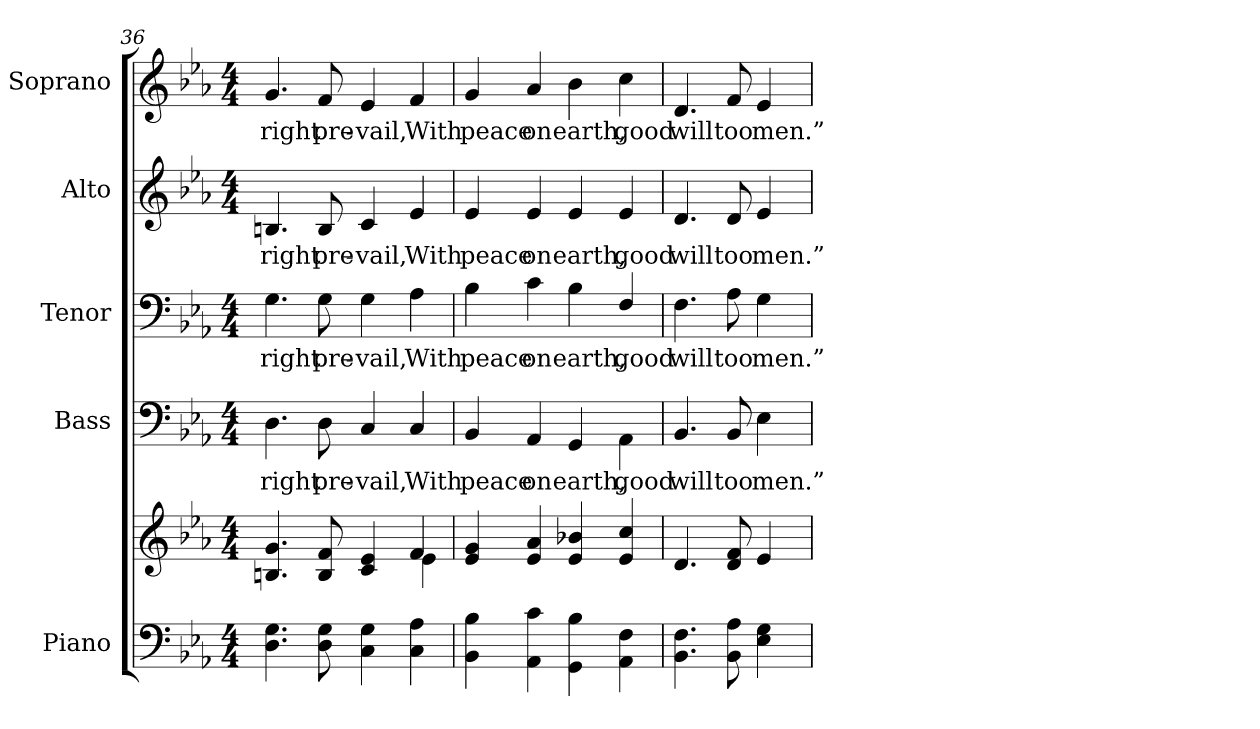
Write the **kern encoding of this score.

**kern	**kern	**kern	**text	**kern	**text	**kern	**text	**kern	**text
*part5	*part5	*part4	*part4	*part3	*part3	*part2	*part2	*part1	*part1
*staff6	*staff5	*staff4	*staff4	*staff3	*staff3	*staff2	*staff2	*staff1	*staff1
*I"Piano	*	*I"Bass	*	*I"Tenor	*	*I"Alto	*	*I"Soprano	*
*I'Pno.	*	*I'B.	*	*I'T.	*	*I'A.	*	*I'S.	*
*clefF4	*clefG2	*clefF4	*	*clefF4	*	*clefG2	*	*clefG2	*
*k[b-e-a-]	*k[b-e-a-]	*k[b-e-a-]	*	*k[b-e-a-]	*	*k[b-e-a-]	*	*k[b-e-a-]	*
*E-:	*E-:	*E-:	*	*E-:	*	*E-:	*	*E-:	*
*M4/4	*M4/4	*M4/4	*	*M4/4	*	*M4/4	*	*M4/4	*
=36	=36	=36	=36	=36	=36	=36	=36	=36	=36
*	*^	*	*	*	*	*	*	*	*
!	!	!	!	!LO:LY:b:color=#000000	!	!	!	!	!	!
!	!	!	!	!	!	!LO:LY:b:color=#000000	!	!	!	!
!	!	!	!	!	!	!	!	!LO:LY:b:color=#000000	!	!
!	!	!	!	!	!	!	!	!	!	!LO:LY:b:color=#000000
4.Di\ 4.Gi	4.Bni/ 4.gi	2ryy	4.Di\	right	4.Gi\	right	4.Bni/	right	4.gi/	right
!	!	!	!	!LO:LY:b:color=#000000	!	!	!	!	!	!
!	!	!	!	!	!	!LO:LY:b:color=#000000	!	!	!	!
!	!	!	!	!	!	!	!	!LO:LY:b:color=#000000	!	!
!	!	!	!	!	!	!	!	!	!	!LO:LY:b:color=#000000
8Di\ 8Gi	8Bi/ 8fi	.	8Di\	pre-	8Gi\	pre-	8Bi/	pre-	8fi/	pre-
!	!	!	!	!LO:LY:b:color=#000000	!	!	!	!	!	!
!	!	!	!	!	!	!LO:LY:b:color=#000000	!	!	!	!
!	!	!	!	!	!	!	!	!LO:LY:b:color=#000000	!	!
!	!	!	!	!	!	!	!	!	!	!LO:LY:b:color=#000000
4Ci\ 4Gi	4ci/ 4e-i	4ryy	4Ci/	-vail,	4Gi\	-vail,	4ci/	-vail,	4e-i/	-vail,
!	!	!	!	!LO:LY:b:color=#000000	!	!	!	!	!	!
!	!	!	!	!	!	!LO:LY:b:color=#000000	!	!	!	!
!	!	!	!	!	!	!	!	!LO:LY:b:color=#000000	!	!
!	!	!	!	!	!	!	!	!	!	!LO:LY:b:color=#000000
4Ci\ 4A-i	4fi/	4e-i\	4Ci/	With	4A-i\	With	4e-i/	With	4fi/	With
*	*v	*v	*	*	*	*	*	*	*	*
!!LO:PB:g=z
=37	=37	=37	=37	=37	=37	=37	=37	=37	=37
*	*^	*	*	*	*	*	*	*	*
!	!	!	!	!LO:LY:b:color=#000000	!	!	!	!	!	!
*	*v	*v	*	*	*	*	*	*	*	*
*	*^	*	*	*	*	*	*	*	*
!	!	!	!	!	!	!LO:LY:b:color=#000000	!	!	!	!
*	*v	*v	*	*	*	*	*	*	*	*
*	*^	*	*	*	*	*	*	*	*
!	!	!	!	!	!	!	!	!LO:LY:b:color=#000000	!	!
*	*v	*v	*	*	*	*	*	*	*	*
*	*^	*	*	*	*	*	*	*	*
!	!	!	!	!	!	!	!	!	!	!LO:LY:b:color=#000000
*	*v	*v	*	*	*	*	*	*	*	*
4BB-i\ 4B-i	4e-i/ 4gi	4BB-i/	peace	4B-i\	peace	4e-i/	peace	4gi/	peace
!	!	!	!LO:LY:b:color=#000000	!	!	!	!	!	!
!	!	!	!	!	!LO:LY:b:color=#000000	!	!	!	!
!	!	!	!	!	!	!	!LO:LY:b:color=#000000	!	!
!	!	!	!	!	!	!	!	!	!LO:LY:b:color=#000000
4AA-i\ 4ci	4e-i/ 4a-i	4AA-i/	on	4ci\	on	4e-i/	on	4a-i/	on
!	!	!	!LO:LY:b:color=#000000	!	!	!	!	!	!
!	!	!	!	!	!LO:LY:b:color=#000000	!	!	!	!
!	!	!	!	!	!	!	!LO:LY:b:color=#000000	!	!
!	!	!	!	!	!	!	!	!	!LO:LY:b:color=#000000
4GGi\ 4B-i	4e-i/ 4b-Xi	4GGi/	earth,	4B-i\	earth,	4e-i/	earth,	4b-i\	earth,
!	!	!	!LO:LY:b:color=#000000	!	!	!	!	!	!
!	!	!	!	!	!LO:LY:b:color=#000000	!	!	!	!
!	!	!	!	!	!	!	!LO:LY:b:color=#000000	!	!
!	!	!	!	!	!	!	!	!	!LO:LY:b:color=#000000
4AA-i\ 4Fi	4e-i/ 4cci	4AA-i\	good	4Fi/	good	4e-i/	good	4cci\	good
=38	=38	=38	=38	=38	=38	=38	=38	=38	=38
!	!	!	!LO:LY:b:color=#000000	!	!	!	!	!	!
!	!	!	!	!	!LO:LY:b:color=#000000	!	!	!	!
!	!	!	!	!	!	!	!LO:LY:b:color=#000000	!	!
!	!	!	!	!	!	!	!	!	!LO:LY:b:color=#000000
4.BB-i\ 4.Fi	4.di/	4.BB-i/	will	4.Fi\	will	4.di/	will	4.di/	will
!	!	!	!LO:LY:b:color=#000000	!	!	!	!	!	!
!	!	!	!	!	!LO:LY:b:color=#000000	!	!	!	!
!	!	!	!	!	!	!	!LO:LY:b:color=#000000	!	!
!	!	!	!	!	!	!	!	!	!LO:LY:b:color=#000000
8BB-i\ 8A-i	8di/ 8fi	8BB-i/	too	8A-i\	too	8di/	too	8fi/	too
!	!	!	!LO:LY:b:color=#000000	!	!	!	!	!	!
!	!	!	!	!	!LO:LY:b:color=#000000	!	!	!	!
!	!	!	!	!	!	!	!LO:LY:b:color=#000000	!	!
!	!	!	!	!	!	!	!	!	!LO:LY:b:color=#000000
4E-i\ 4Gi	4e-i/	4E-i\	men.”	4Gi\	men.”	4e-i/	men.”	4e-i/	men.”
=	=	=	=	=	=	=	=	=	=
*-	*-	*-	*-	*-	*-	*-	*-	*-	*-
